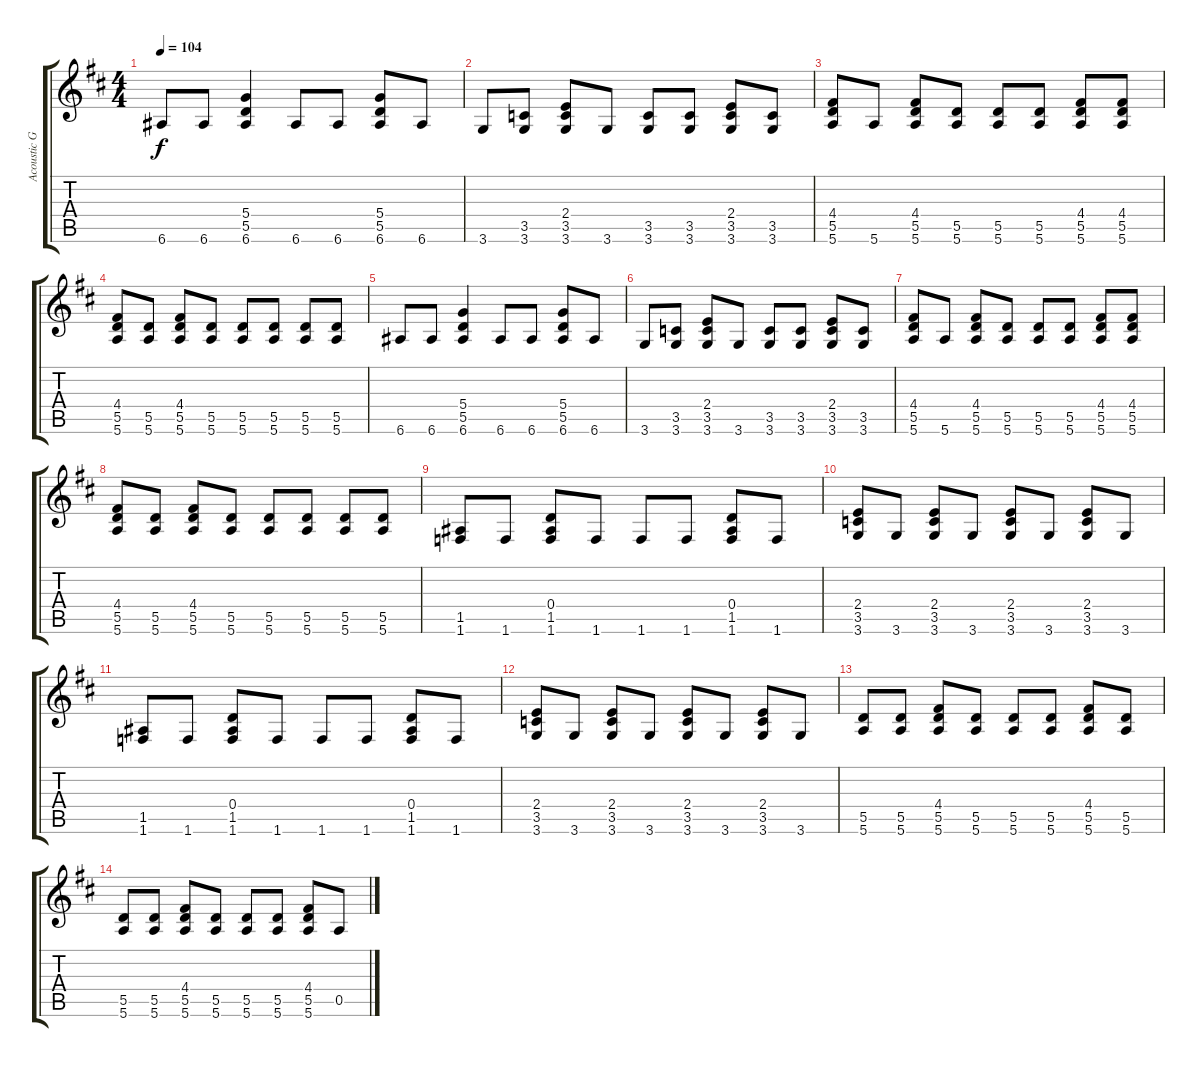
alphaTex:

\track ("Acoustic Guitar [Dave]" "Acoustic G") {instrument acousticguitarsteel}
\staff {score tabs}
\tuning (E4 B3 G3 D3 A2 E2) {hide}
\ts (4 4)
\tempo 104
\clef g2
\ks d
6.6.8{dy f} 6.6.8 (5.4 5.5 6.6).4 6.6.8 6.6.8 (5.4 5.5 6.6).8 6.6.8 |
3.6.8 (3.5 3.6).8 (2.4 3.5 3.6).8 3.6.8 (3.5 3.6).8 (3.5 3.6).8 (2.4 3.5 3.6).8 (3.5 3.6).8 |
(4.4 5.5 5.6).8 5.6.8 (4.4 5.5 5.6).8 (5.5 5.6).8 (5.5 5.6).8 (5.5 5.6).8 (4.4 5.5 5.6).8 (4.4 5.5 5.6).8 |
(4.4 5.5 5.6).8 (5.5 5.6).8 (4.4 5.5 5.6).8 (5.5 5.6).8 (5.5 5.6).8 (5.5 5.6).8 (5.5 5.6).8 (5.5 5.6).8 |
6.6.8 6.6.8 (5.4 5.5 6.6).4 6.6.8 6.6.8 (5.4 5.5 6.6).8 6.6.8 |
3.6.8 (3.5 3.6).8 (2.4 3.5 3.6).8 3.6.8 (3.5 3.6).8 (3.5 3.6).8 (2.4 3.5 3.6).8 (3.5 3.6).8 |
(4.4 5.5 5.6).8 5.6.8 (4.4 5.5 5.6).8 (5.5 5.6).8 (5.5 5.6).8 (5.5 5.6).8 (4.4 5.5 5.6).8 (4.4 5.5 5.6).8 |
(4.4 5.5 5.6).8 (5.5 5.6).8 (4.4 5.5 5.6).8 (5.5 5.6).8 (5.5 5.6).8 (5.5 5.6).8 (5.5 5.6).8 (5.5 5.6).8 |
(1.5 1.6).8 1.6.8 (0.4 1.5 1.6).8 1.6.8 1.6.8 1.6.8 (0.4 1.5 1.6).8 1.6.8 |
(2.4 3.5 3.6).8 3.6.8 (2.4 3.5 3.6).8 3.6.8 (2.4 3.5 3.6).8 3.6.8 (2.4 3.5 3.6).8 3.6.8 |
(1.5 1.6).8 1.6.8 (0.4 1.5 1.6).8 1.6.8 1.6.8 1.6.8 (0.4 1.5 1.6).8 1.6.8 |
(2.4 3.5 3.6).8 3.6.8 (2.4 3.5 3.6).8 3.6.8 (2.4 3.5 3.6).8 3.6.8 (2.4 3.5 3.6).8 3.6.8 |
(5.5 5.6).8 (5.5 5.6).8 (4.4 5.5 5.6).8 (5.5 5.6).8 (5.5 5.6).8 (5.5 5.6).8 (4.4 5.5 5.6).8 (5.5 5.6).8 |
(5.5 5.6).8 (5.5 5.6).8 (4.4 5.5 5.6).8 (5.5 5.6).8 (5.5 5.6).8 (5.5 5.6).8 (4.4 5.5 5.6).8 0.5.8
